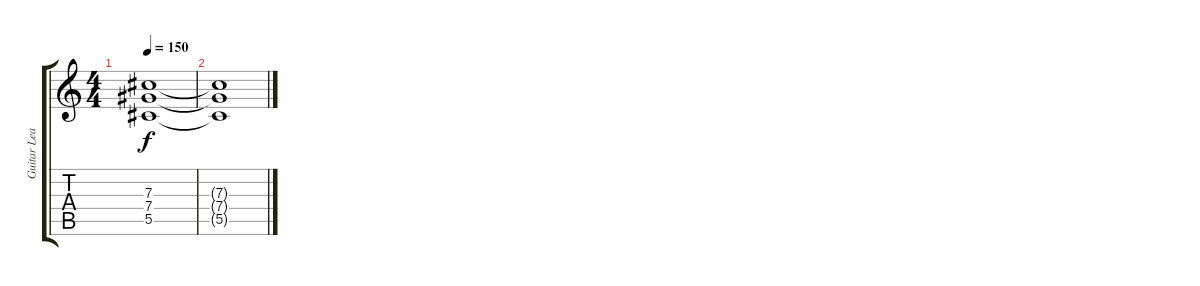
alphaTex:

\track ("Guitar Lead" "Guitar Lea") {instrument overdrivenguitar}
\staff {score tabs}
\tuning (Eb4 Bb3 Gb3 Db3 Ab2 Eb2) {hide}
\ts (4 4)
\tempo 150
\clef g2
\ks c
(7.3 7.4 5.5).1{dy f} |
(7.3{t} 7.4{t} 5.5{t}).1
